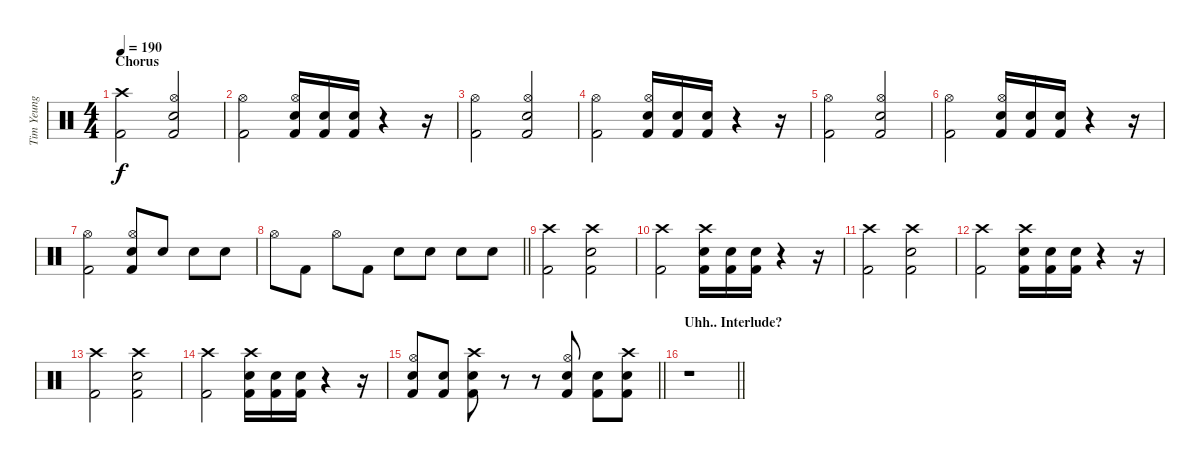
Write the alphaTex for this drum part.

\track ("Tim Yeung" "Tim Yeung") {instrument percussion}
\staff {score}
\articulation defaults
\ts (4 4)
\section ("" "Chorus")
\tempo 190
\clef neutral
\ks c
("Crash high (hit)" "Kick (hit) 2").2{dy f} ("Hi-Hat (open)" "Snare (hit) 2" "Kick (hit) 2").2 |
("Hi-Hat (open)" "Kick (hit) 2").2 ("Hi-Hat (open)" "Snare (hit) 2" "Kick (hit) 2").16 ("Snare (hit) 2" "Kick (hit) 2").16 ("Snare (hit) 2" "Kick (hit) 2").16 r.4 r.16 |
("Hi-Hat (open)" "Kick (hit) 2").2 ("Hi-Hat (open)" "Snare (hit) 2" "Kick (hit) 2").2 |
("Hi-Hat (open)" "Kick (hit) 2").2 ("Hi-Hat (open)" "Snare (hit) 2" "Kick (hit) 2").16 ("Snare (hit) 2" "Kick (hit) 2").16 ("Snare (hit) 2" "Kick (hit) 2").16 r.4 r.16 |
("Hi-Hat (open)" "Kick (hit) 2").2 ("Hi-Hat (open)" "Snare (hit) 2" "Kick (hit) 2").2 |
("Hi-Hat (open)" "Kick (hit) 2").2 ("Hi-Hat (open)" "Snare (hit) 2" "Kick (hit) 2").16 ("Snare (hit) 2" "Kick (hit) 2").16 ("Snare (hit) 2" "Kick (hit) 2").16 r.4 r.16 |
("Hi-Hat (open)" "Kick (hit) 2").2 ("Hi-Hat (open)" "Snare (hit) 2" "Kick (hit) 2").8 "Snare (hit) 2".8 "Snare (hit) 2".8 "Snare (hit) 2".8 |
\barLineRight lightlight "Hi-Hat (open)".8 "Kick (hit) 2".8 "Hi-Hat (open)".8 "Kick (hit) 2".8 "Snare (hit) 2".8 "Snare (hit) 2".8 "Snare (hit) 2".8 "Snare (hit) 2".8
|
("Crash high (hit)" "Kick (hit) 2").2 ("Crash high (hit)" "Snare (hit) 2" "Kick (hit) 2").2 |
("Crash high (hit)" "Kick (hit) 2").2 ("Crash high (hit)" "Snare (hit) 2" "Kick (hit) 2").16 ("Snare (hit) 2" "Kick (hit) 2").16 ("Snare (hit) 2" "Kick (hit) 2").16 r.4 r.16 |
("Crash high (hit)" "Kick (hit) 2").2 ("Crash high (hit)" "Snare (hit) 2" "Kick (hit) 2").2 |
("Crash high (hit)" "Kick (hit) 2").2 ("Crash high (hit)" "Snare (hit) 2" "Kick (hit) 2").16 ("Snare (hit) 2" "Kick (hit) 2").16 ("Snare (hit) 2" "Kick (hit) 2").16 r.4 r.16 |
("Crash high (hit)" "Kick (hit) 2").2 ("Crash high (hit)" "Snare (hit) 2" "Kick (hit) 2").2 |
("Crash high (hit)" "Kick (hit) 2").2 ("Crash high (hit)" "Snare (hit) 2" "Kick (hit) 2").16 ("Snare (hit) 2" "Kick (hit) 2").16 ("Snare (hit) 2" "Kick (hit) 2").16 r.4 r.16 |
\barLineRight lightlight
("Hi-Hat (open)" "Snare (hit) 2" "Kick (hit) 2").8 ("Snare (hit) 2" "Kick (hit) 2").8 ("Crash high (hit)" "Snare (hit) 2" "Kick (hit) 2").8 r.8 r.8 ("Hi-Hat (open)" "Snare (hit) 2" "Kick (hit) 2").8 ("Snare (hit) 2" "Kick (hit) 2").8 ("Crash high (hit)" "Snare (hit) 2" "Kick (hit) 2").8 |
\section ("" "Uhh.. Interlude?")
\barLineRight lightlight
r.1
